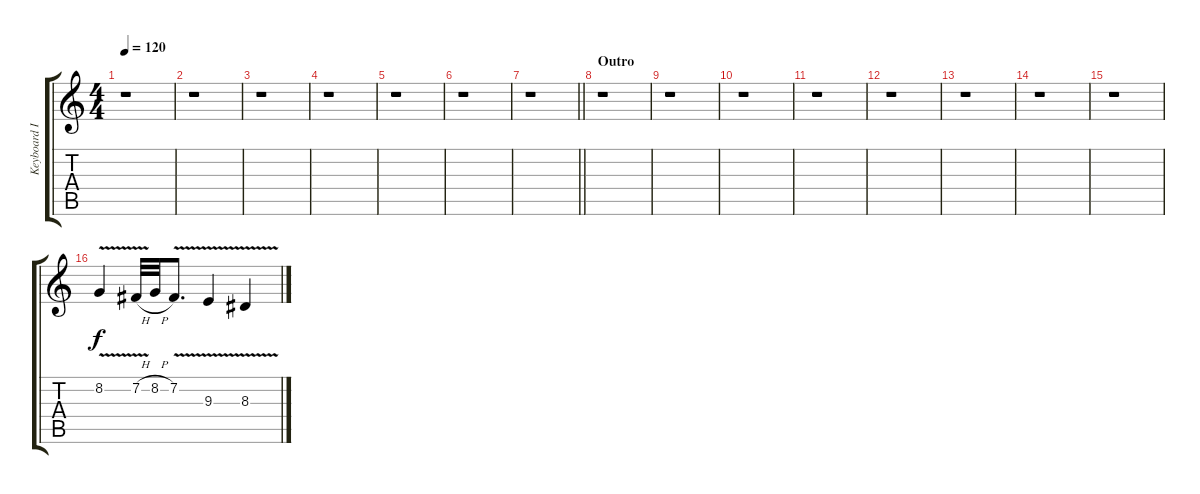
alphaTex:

\track ("Keyboard I" "Keyboard I") {instrument synthstrings1}
\staff {score tabs}
\tuning (E4 B3 G3 D3 A2 E2) {hide}
\ts (4 4)
\tempo 120
\clef g2
\ks c
r.1{dy f} |
r.1 |
r.1 |
r.1 |
r.1 |
r.1 |
\barLineRight lightlight
r.1 |
\section ("" "Outro")
r.1 |
r.1 |
r.1 |
r.1 |
r.1 |
r.1 |
r.1 |
r.1 |
8.2{v}.4{volume 10} 7.2{v h}.32 8.2{h}.32 7.2{v}.8{d} 9.3{v}.4 8.3{v}.4
